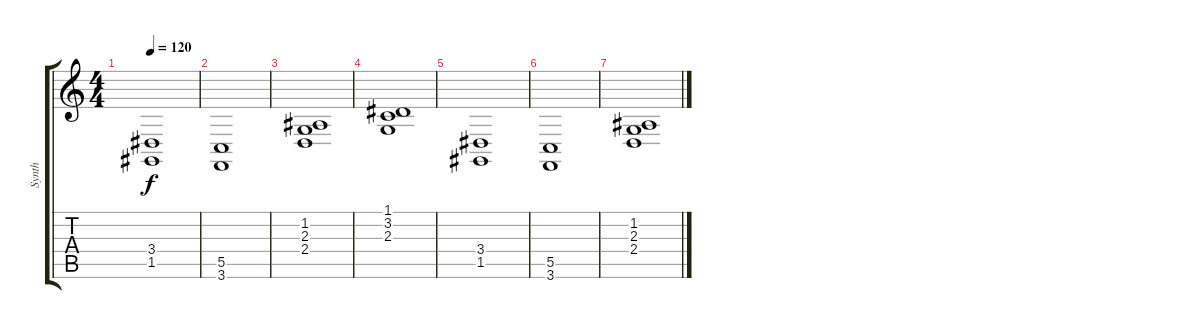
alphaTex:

\track ("Synth" "Synth") {instrument synthstrings1}
\staff {score tabs}
\tuning (D4 A3 F3 C3 G2 D2) {hide}
\ts (4 4)
\tempo 120
\clef g2
\ks c
(3.4 1.5).1{dy f} |
(5.5 3.6).1 |
(1.2 2.3 2.4).1 |
(1.1 3.2 2.3).1 |
(3.4 1.5).1 |
(5.5 3.6).1 |
(1.2 2.3 2.4).1
